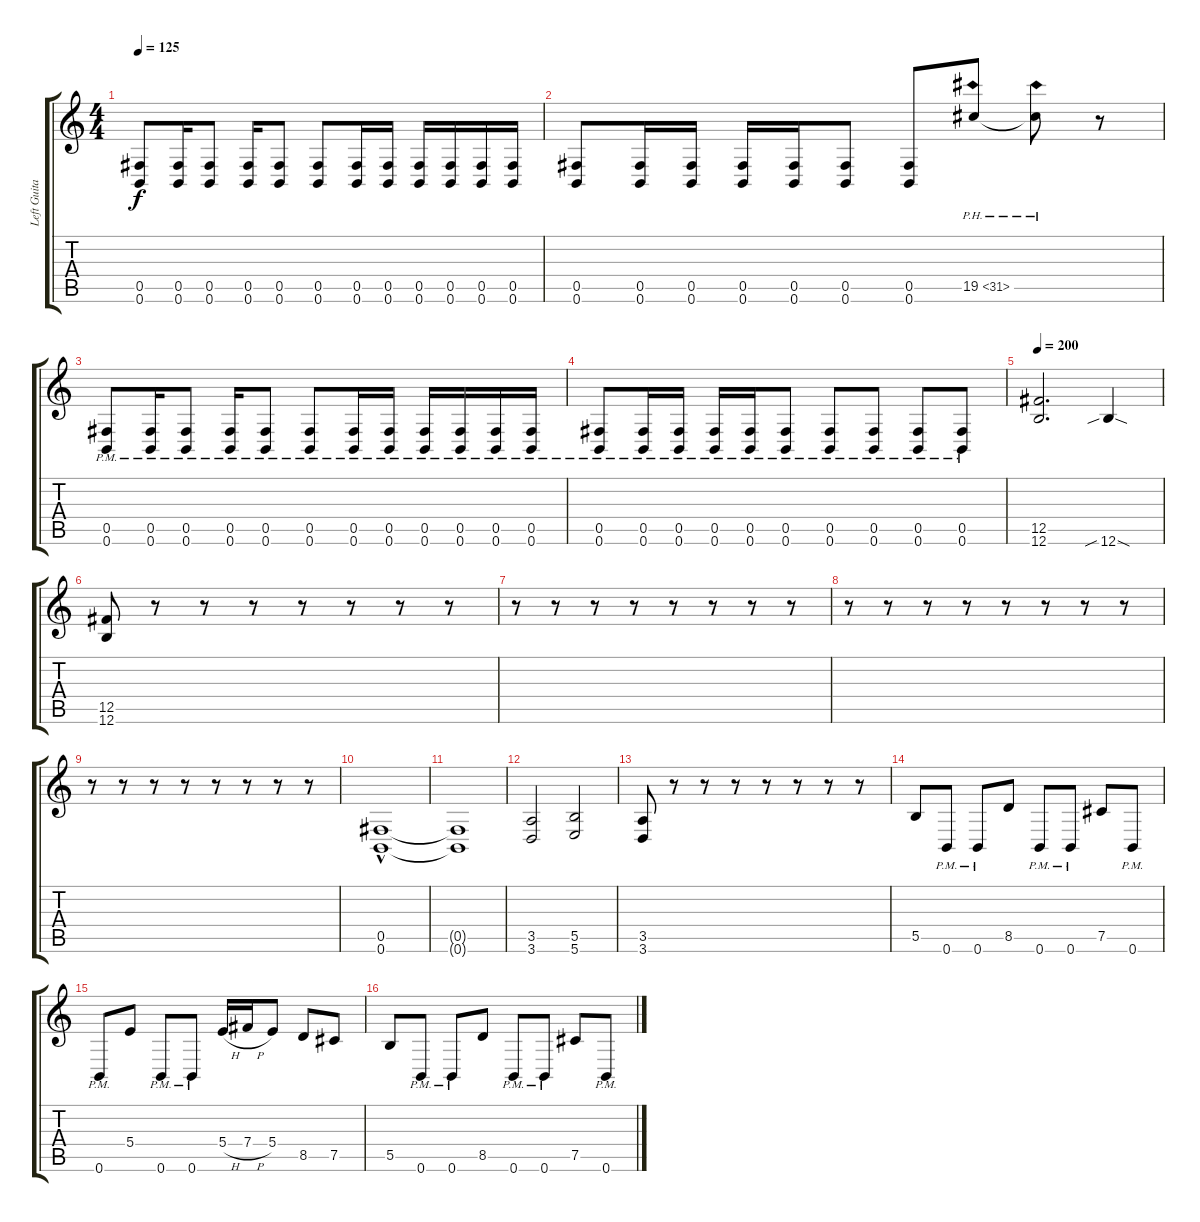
\track ("Left Guitar" "Left Guita") {instrument distortionguitar}
\staff {score tabs}
\tuning (Db4 Ab3 E3 B2 Gb2 B1) {hide}
\ts (4 4)
\tempo 125
\clef g2
\ks c
(0.5 0.6).8{dy f volume 16} (0.5 0.6).16 (0.5 0.6).8 (0.5 0.6).16 (0.5 0.6).8 (0.5 0.6).8 (0.5 0.6).16 (0.5 0.6).16 (0.5 0.6).16 (0.5 0.6).16 (0.5 0.6).16 (0.5 0.6).16 |
(0.5 0.6).8 (0.5 0.6).16 (0.5 0.6).16 (0.5 0.6).16 (0.5 0.6).16 (0.5 0.6).8 (0.5 0.6).8 19.5{ph 12}.8 19.5{ph 12 t}.8 r.8 |
(0.5{pm} 0.6{pm}).8 (0.5{pm} 0.6{pm}).16 (0.5{pm} 0.6{pm}).8 (0.5{pm} 0.6{pm}).16 (0.5{pm} 0.6{pm}).8 (0.5{pm} 0.6{pm}).8 (0.5{pm} 0.6{pm}).16 (0.5{pm} 0.6{pm}).16 (0.5{pm} 0.6{pm}).16 (0.5{pm} 0.6{pm}).16 (0.5{pm} 0.6{pm}).16 (0.5{pm} 0.6{pm}).16 |
(0.5{pm} 0.6{pm}).8 (0.5{pm} 0.6{pm}).16 (0.5{pm} 0.6{pm}).16 (0.5{pm} 0.6{pm}).16 (0.5{pm} 0.6{pm}).16 (0.5{pm} 0.6{pm}).8 (0.5{pm} 0.6{pm}).8 (0.5{pm} 0.6{pm}).8 (0.5{pm} 0.6{pm}).8 (0.5{pm} 0.6{pm}).8 |
\tempo 200
(12.5 12.6).2{d} 12.6{sib sod}.4 |
(12.5 12.6).8 r.8 r.8 r.8 r.8 r.8 r.8 r.8 |
r.8 r.8 r.8 r.8 r.8 r.8 r.8 r.8 |
r.8 r.8 r.8 r.8 r.8 r.8 r.8 r.8 |
r.8 r.8 r.8 r.8 r.8 r.8 r.8 r.8 |
(0.5{hac} 0.6{hac}).1 |
(0.5{t} 0.6{t}).1 |
(3.5 3.6).2 (5.5 5.6).2 |
(3.5 3.6).8 r.8 r.8 r.8 r.8 r.8 r.8 r.8 |
5.5.8 0.6{pm}.8 0.6{pm}.8 8.5.8 0.6{pm}.8 0.6{pm}.8 7.5.8 0.6{pm}.8 |
0.6{pm}.8 5.4.8 0.6{pm}.8 0.6{pm}.8 5.4{h}.16 7.4{h}.16 5.4.8 8.5.8 7.5.8 |
5.5.8 0.6{pm}.8 0.6{pm}.8 8.5.8 0.6{pm}.8 0.6{pm}.8 7.5.8 0.6{pm}.8
